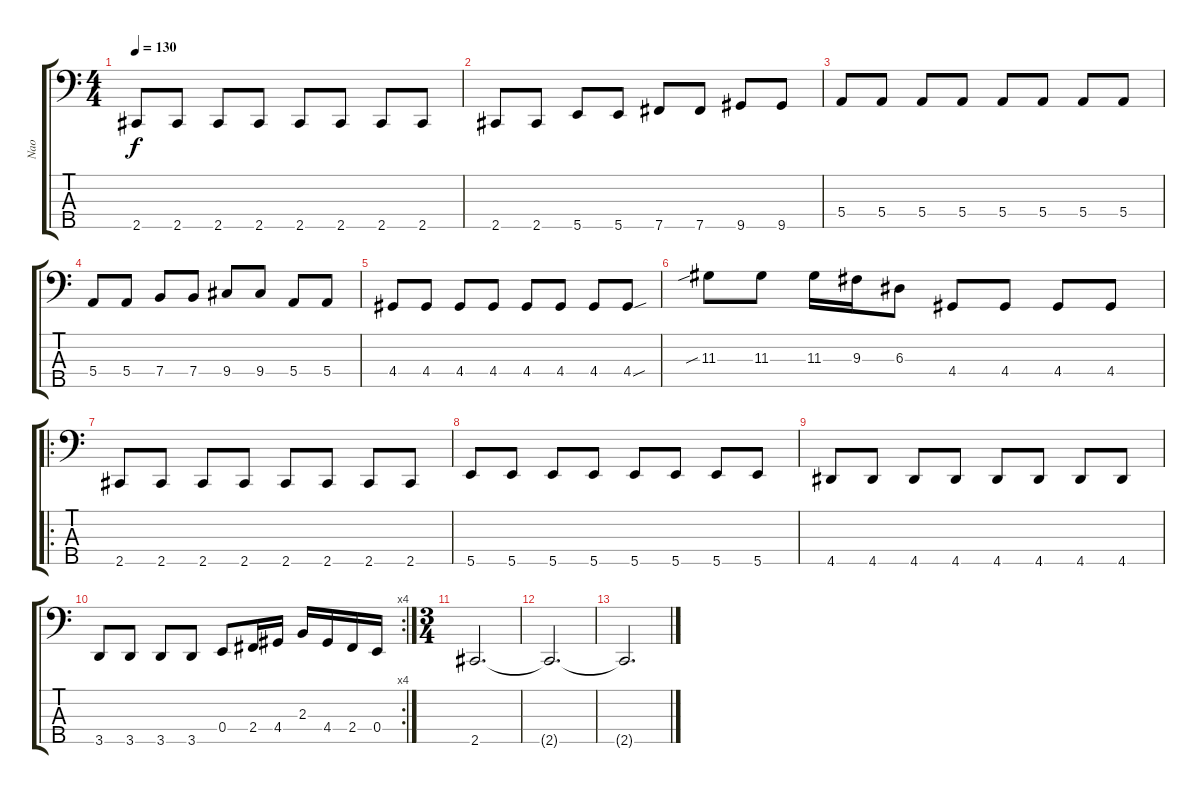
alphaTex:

\track ("Nao" "Nao") {instrument electricbasspick}
\staff {score tabs}
\tuning (G2 D2 A1 E1 B0) {hide}
\ts (4 4)
\tempo 130
\clef f4
\ks c
2.5.8{dy f} 2.5.8 2.5.8 2.5.8 2.5.8 2.5.8 2.5.8 2.5.8 |
2.5.8 2.5.8 5.5.8 5.5.8 7.5.8 7.5.8 9.5.8 9.5.8 |
5.4.8 5.4.8 5.4.8 5.4.8 5.4.8 5.4.8 5.4.8 5.4.8 |
5.4.8 5.4.8 7.4.8 7.4.8 9.4.8 9.4.8 5.4.8 5.4.8 |
4.4.8 4.4.8 4.4.8 4.4.8 4.4.8 4.4.8 4.4.8 4.4{sou}.8 |
11.3{sib}.8 11.3.8 11.3.16 9.3.16 6.3.8 4.4.8 4.4.8 4.4.8 4.4.8 |
\ro
2.5.8 2.5.8 2.5.8 2.5.8 2.5.8 2.5.8 2.5.8 2.5.8 |
5.5.8 5.5.8 5.5.8 5.5.8 5.5.8 5.5.8 5.5.8 5.5.8 |
4.5.8 4.5.8 4.5.8 4.5.8 4.5.8 4.5.8 4.5.8 4.5.8 |
\rc 4
3.5.8 3.5.8 3.5.8 3.5.8 0.4.8 2.4.16 4.4.16 2.3.16 4.4.16 2.4.16 0.4.16 |
\ts (3 4)
2.5.2{d volume 0} |
2.5{t}.2{d} |
2.5{t}.2{d}
